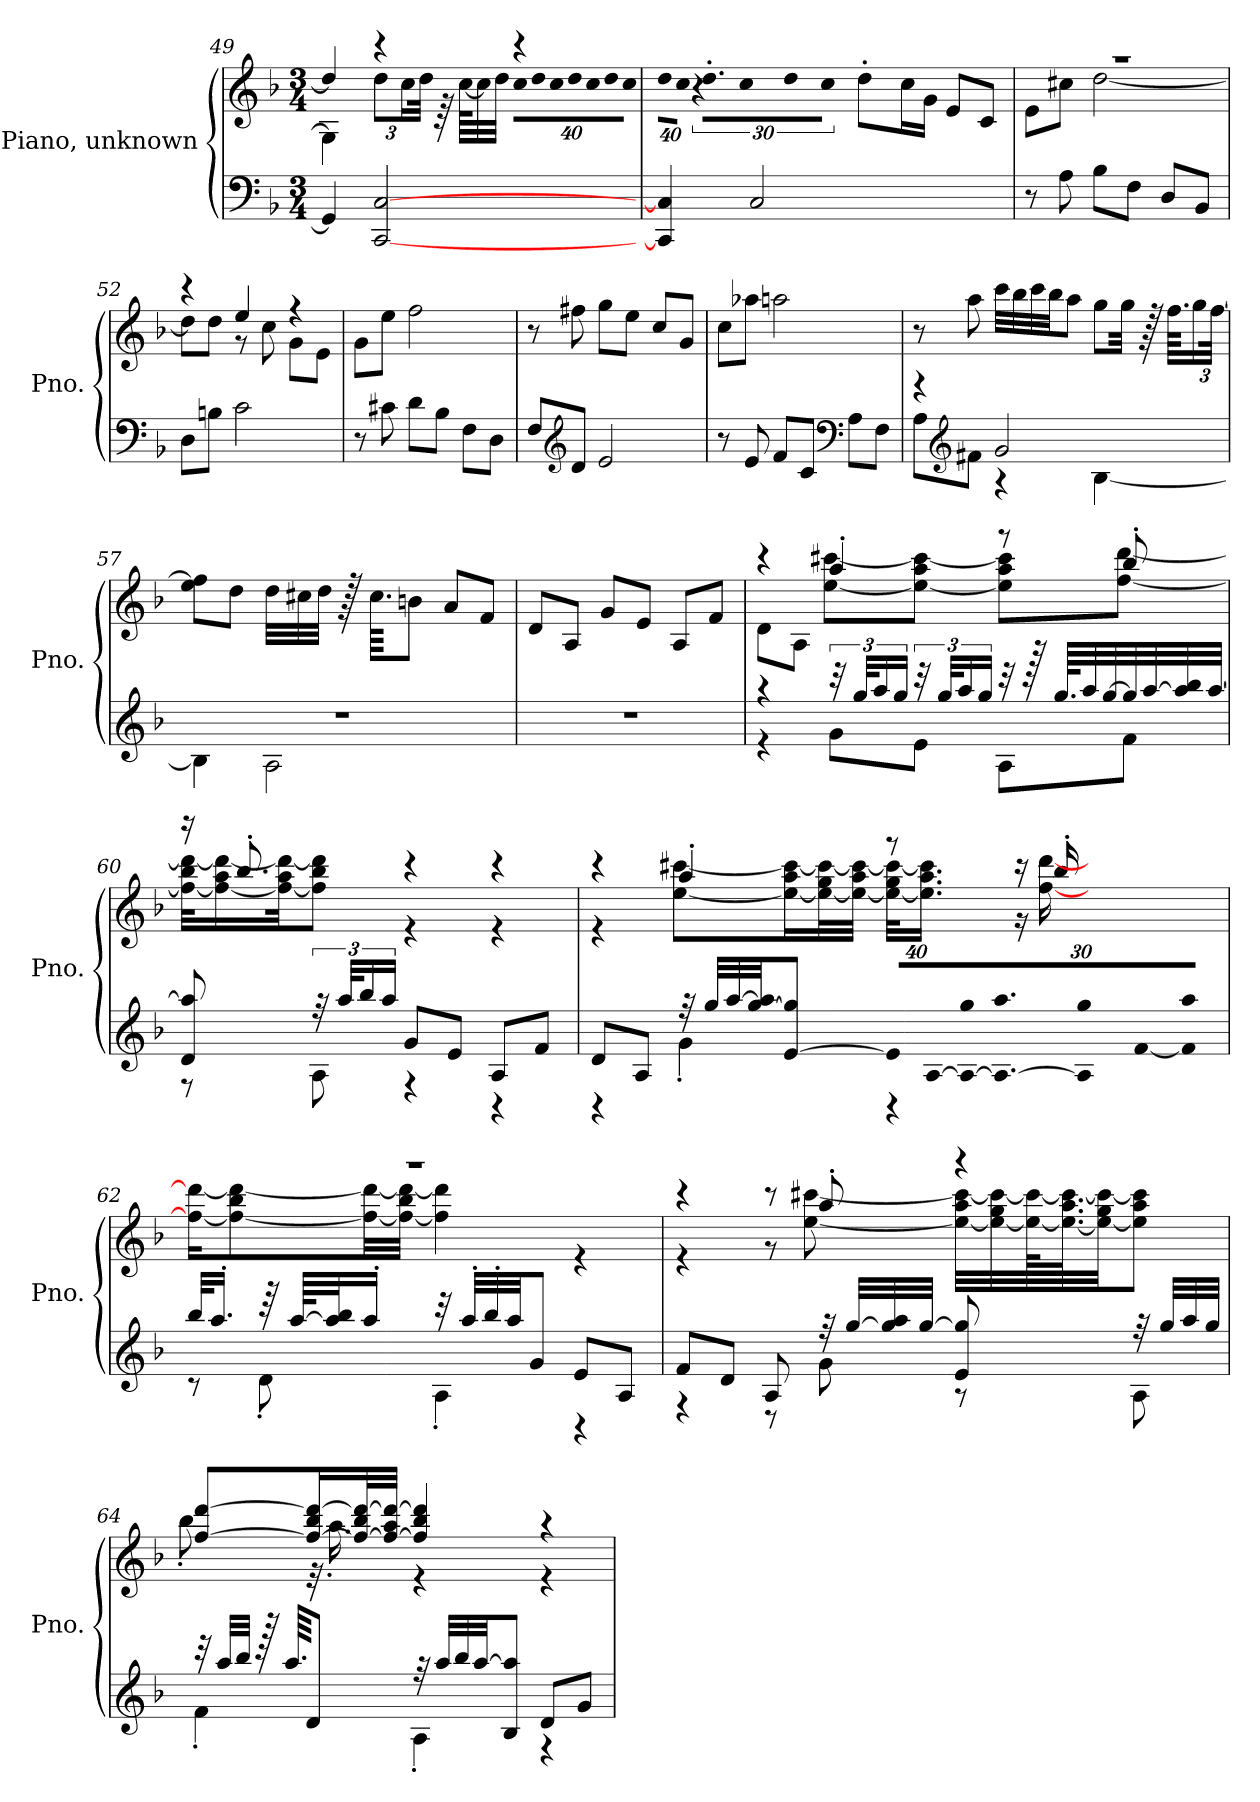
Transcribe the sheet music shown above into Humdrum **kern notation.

**kern	**kern
*part1	*part1
*staff2	*staff1
*I"Piano, unknown	*
*I'Pno.	*
!!LO:LB:g=z
*clefF4	*clefG2
*k[b-]	*k[b-]
*M3/4	*M3/4
=49	=49
*	*^
4GG/]	4dd/]	4G\]
*	*	*Xbrackettup
[2CC/ [2C/	4r	12dd\L
.	.	24cc\L
.	.	32dd\JJk
.	.	64r
.	.	[64cc\KLLL
.	.	32cc\]
.	.	32dd\JJJ
!	!	!LO:N:vis=32
.	4r	640%23cc\LLL
!	!	!LO:N:vis=32
.	.	640%23dd\
!	!	!LO:N:vis=32
.	.	640%23cc\
!	!	!LO:N:vis=32
.	.	640%23dd\
!	!	!LO:N:vis=32
.	.	640%23cc\
!	!	!LO:N:vis=32
.	.	640%23dd\
!	!	!LO:N:vis=32
.	.	640%23cc\JJJ
640ryy	640ryy	.
*	*v	*v
=50	=50
*	*brackettup
!	!LO:N:vis=32
4CC/] 4C/]	640%23dd\LLL
!	!LO:N:vis=32
.	640%23cc\JJJ
!	!LO:N:vis=64
.	960%17r
!	!LO:N:vis=32.
.	1920%103dd'\LLL
!	!LO:N:vis=32
.	640%23cc\
!	!LO:N:vis=32
.	640%23dd\
!	!LO:N:vis=32
.	640%23cc\JJJ
2C/	.
.	8dd'\L
.	16cc\L
.	16g\JJ
.	8e/L
.	8c/J
960ryy	.
=51	=51
*	*^
8r	2.r	8e\L
8A\	.	8cc#X\J
8B-\L	.	[2dd\
8F\J	.	.
8D/L	.	.
8BB-/J	.	.
=52	=52	=52
8D\L	4r	8dd\L]
8Bn\J	.	8dd\J
2c\	4ee/	8r
.	.	8cc\
.	4r	8g\L
.	.	8e\J
*	*v	*v
!!LO:LB:g=z
=53	=53
8r	8g\L
8c#X\	8ee\J
8d\L	2ff\
8B-\J	.
8F\L	.
8D\J	.
=54	=54
8F/L	8r
*clefG2	*
8d/J	8ff#X\
2e/	8gg\L
.	8ee\J
.	8cc/L
.	8g/J
=55	=55
8r	8cc\L
8e/	8aa-X\J
8f/L	2aan\
8c/J	.
*clefF4	*
8A\L	.
8F\J	.
=56	=56
*^	*
4r	8A\L	8r
*clefG2	*	*
.	8f#X\J	8aa\
2g/	4r	32ccc\LLL
.	.	32bb-\
.	.	32ccc\
.	.	32bb-\JJ
.	.	8aa\J
.	[4B-\	8gg\L
.	.	32gg\Jkk
.	.	128r
.	.	64.ff\KKLL
*	*	*Xbrackettup
.	.	24gg\
.	.	[48ff\JJk
!!LO:PB:g=z
=57	=57	=57
2.r	4B-\]	8ee\ 8ff\]L
.	.	8dd\J
.	2A\	32dd\LLL
.	.	32cc#X\
.	.	32dd\JJJ
.	.	128r
.	.	64.cc#\KKKL
.	.	8bn\J
.	.	8a/L
.	.	8f/J
*v	*v	*
=58	=58
2.r	8d/L
.	8A/J
.	8g/L
.	8e/J
.	8A/L
.	8f/J
=59	=59
*^	*^
4r	4r	4r	8d\L
.	.	.	8A\J
48r	8g\L	4aa'/	[8ee\ [8ccc#X\L
48gg/KLL	.	.	.
24aa/	.	.	.
24gg/JJ	.	.	.
48r	8e\J	.	8ee\_ 8aa\ 8ccc#\_J
48gg/KLL	.	.	.
24aa/	.	.	.
24gg/JJ	.	.	.
32r	8A\L	8r	8ee\] 8aa\ 8ccc#\]L
128r	.	.	.
64.gg/KLLL	.	.	.
32aa/	.	.	.
[32gg/	.	.	.
32gg/]	8f\J	8bb-'/	[8ff\ [8ddd\J
[32aa/	.	.	.
32aa/] 32bb-/	.	.	.
[32aa/JJJ	.	.	.
!!LO:LB:g=z	!!
=60	=60	=60	=60
8d/ 8aa/]	8r	16r	32ff\_ 32bb-\ 32ddd\_KLL
.	.	.	16ff\_ 16aa\ 16ddd\_
.	.	8.bb-'/	.
.	.	.	32ff\_ 32aa\ 32ddd\_JK
48r	8A\	.	8ff\] 8bb-\ 8ddd\]J
48aa/KLL	.	.	.
24bb-/	.	.	.
24aa/JJ	.	.	.
8g/L	4r	4r	4r
8e/J	.	.	.
8A/L	4r	4r	4r
8f/J	.	.	.
=61	=61	=61	=61
8d/L	4r	4r	4r
8A/J	.	.	.
32r	4g'\	4aa'/	[8ee\ [8ccc#X\L
32gg/LLL	.	.	.
[32aa/	.	.	.
[32gg/ 32aa/]JJ	.	.	.
[8e/ 8gg/]J	.	.	16ee\_ 16aa\ 16ccc#\_L
.	.	.	32ee\_ 32gg\ 32ccc#\_L
.	.	.	32ee\_ 32aa\ 32ccc#\_JJJ
*Xbrackettup	*	*	*
!LO:N:vis=32	!	!	!
640%23e/LLL]	4r	8r	32ee\_ 32gg\ 32ccc#\_KLL
.	.	.	16.ee\] 16.aa\ 16.ccc#\]JJ
!LO:N:vis=32	!	!	!
[640%23A/	.	.	.
!LO:N:vis=64	!	!	!
960%17A/_ 960%17gg/K	.	.	.
!LO:N:vis=32.	!	!	!
1920%103A/_ 1920%103aa/	.	.	.
.	.	16r	16r
!LO:N:vis=32	!	!	!
640%23A/] 640%23gg/	.	.	.
!LO:N:vis=32	!	!	!
[640%23f/	.	.	.
.	.	16bb-'/	[16ff\ [16ddd\
!LO:N:vis=32	!	!	!
640%23f/] 640%23aa/JJJ	.	.	.
.	960ryy	960ryy	960ryy
!!LO:LB:g=z	!!
=62	=62	=62	=62
32bb-/KLL	8r	2.r	16ff\_ 16ddd\_KL
16.aa'/JJ	.	.	.
.	.	.	8ff\_ 8bb-\ 8ddd\_
64r	8d'\	.	.
[64aa/KLLL	.	.	.
32aa/] 32bb-/J	.	.	.
16aa'/JJ	.	.	32ff\_ 32ddd\_LL
.	.	.	32ff\_ 32bb-\ 32ddd\_JJJ
32r	4A'\	.	4ff\] 4ddd\]
32aa'/LLL	.	.	.
32bb-'/	.	.	.
32aa/JJ	.	.	.
8g/J	.	.	.
8e/L	4r	.	4r
8A/J	.	.	.
=63	=63	=63	=63
8f/L	4r	4r	4r
8d/J	.	.	.
8A/	8r	8r	8r
32r	8g\	8aa'/	[8ee\ [8ccc#X\
[32gg/LLL	.	.	.
32gg/] 32aa/	.	.	.
[32gg/JJJ	.	.	.
8e/ 8gg/]	8r	4r	32ee\_ 32aa\ 32ccc#\_LLL
.	.	.	32ee\_ 32gg\ 32ccc#\_
.	.	.	128ee\_ 128ccc#\_KL
.	.	.	64.ee\_ 64.aa\ 64.ccc#\_J
.	.	.	32ee\_ 32gg\ 32ccc#\_JJ
32r	8A\	.	8ee\] 8aa\ 8ccc#\]J
32gg/LLL	.	.	.
32aa/	.	.	.
32gg/JJJ	.	.	.
!!LO:LB:g=z	!!
=64	=64	=64	=64
32r	4f'\	[8ff/ [8ddd/L	8bb-'\
32aa/LLL	.	.	.
32bb-/JJJ	.	.	.
128r	.	.	.
64.aa/KKKL	.	.	.
8d/J	.	16ff/_ 16bb-/ 16ddd/_L	32r
.	.	.	16.aa'\
.	.	32ff/_ 32bb-/ 32ddd/_L	.
.	.	32ff/_ 32aa/ 32ddd/_JJJ	.
32r	4A'\	4ff/] 4bb-/ 4ddd/]	4r
32aa/LLL	.	.	.
32bb-/	.	.	.
[32aa/JJ	.	.	.
8B-/ 8aa/]J	.	.	.
8d/L	4r	4r	4r
8g/J	.	.	.
*v	*v	*	*
*	*v	*v
=	=
*-	*-
